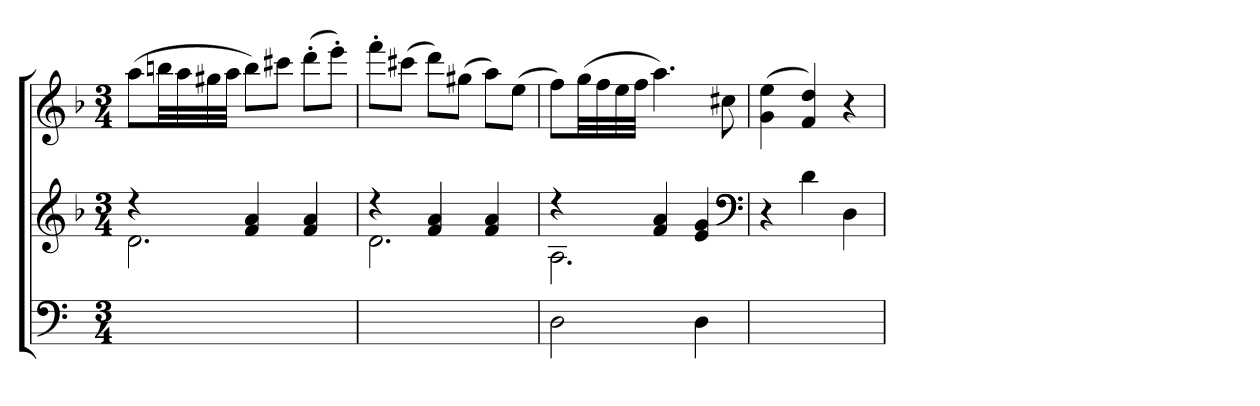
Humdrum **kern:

**kern	**kern	**kern
*part3	*part2	*part1
*staff3	*staff2	*staff1
*	*clefG2	*clefG2
*	*k[b-]	*k[b-]
*	*d:	*d:
*M3/4	*M3/4	*M3/4
=	=	=
*	*^	*
2.ryy	4r	2.d	(8aaL
.	.	.	32bbnLL
.	.	.	32aa
.	.	.	32gg#X
.	.	.	32aaJJJ
.	4f 4a	.	8bbL)
.	.	.	8ccc#XJ
.	4f 4a	.	(8ddd'L
.	.	.	8eee'J)
=	=	=	=
2.ryy	4r	2.d	8fff'L
.	.	.	(8ccc#XJ
.	4f 4a	.	8dddL)
.	.	.	(8gg#XJ
.	4f 4a	.	8aaL)
.	.	.	(8eeJ
=	=	=	=
2D	4r	2.A	8ffL)
.	.	.	(32ggLL
.	.	.	32ff
.	.	.	32ee
.	.	.	32ffJJJ
.	4f 4a	.	4.aa)
4D	4e 4g	.	.
.	.	.	8cc#X
*	*v	*v	*
*	*clefF4	*
=	=	=
2.ryy	4r	(4g 4ee
.	4d	4f 4dd)
.	4D	4r
=	=	=
*-	*-	*-
